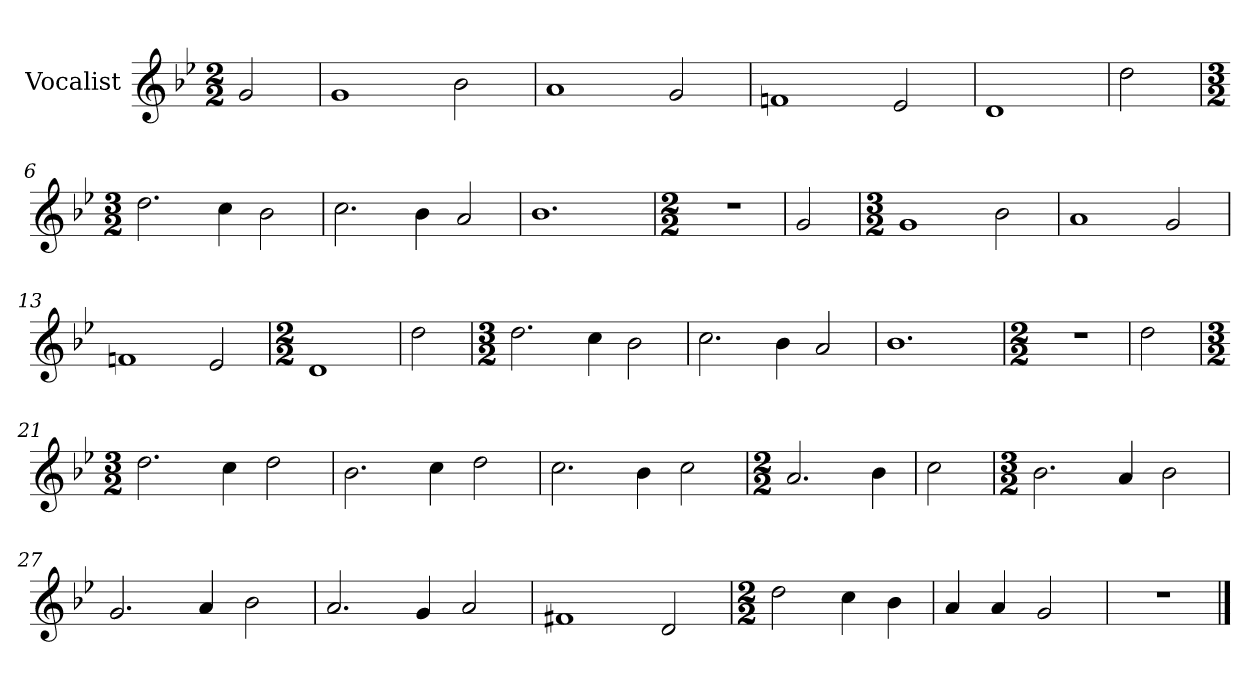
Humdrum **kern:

**kern
*part1
*staff1
*I"Vocalist
*k[b-e-]
*g:
*M2/2
=
2g
=1
1g
2b-
=2
1a
2g
=3
1fn
2e-
=4
1d
=5
2dd
=6
*M3/2
2.dd
4cc
2b-
=7
2.cc
4b-
2a
=8
1.b-
=9
*M2/2
1r
=10
2g
=11
*M3/2
1g
2b-
=12
1a
2g
=13
1fn
2e-
=14
*M2/2
1d
=15
2dd
=16
*M3/2
2.dd
4cc
2b-
=17
2.cc
4b-
2a
=18
1.b-
=19
*M2/2
1r
=20
2dd
=21
*M3/2
2.dd
4cc
2dd
=22
2.b-
4cc
2dd
=23
2.cc
4b-
2cc
=24
*M2/2
2.a
4b-
=25
2cc
=26
*M3/2
2.b-
4a
2b-
=27
2.g
4a
2b-
=28
2.a
4g
2a
=29
1f#X
2d
=30
*M2/2
2dd
4cc
4b-
=31
4a
4a
2g
=32
1r
==
*-
